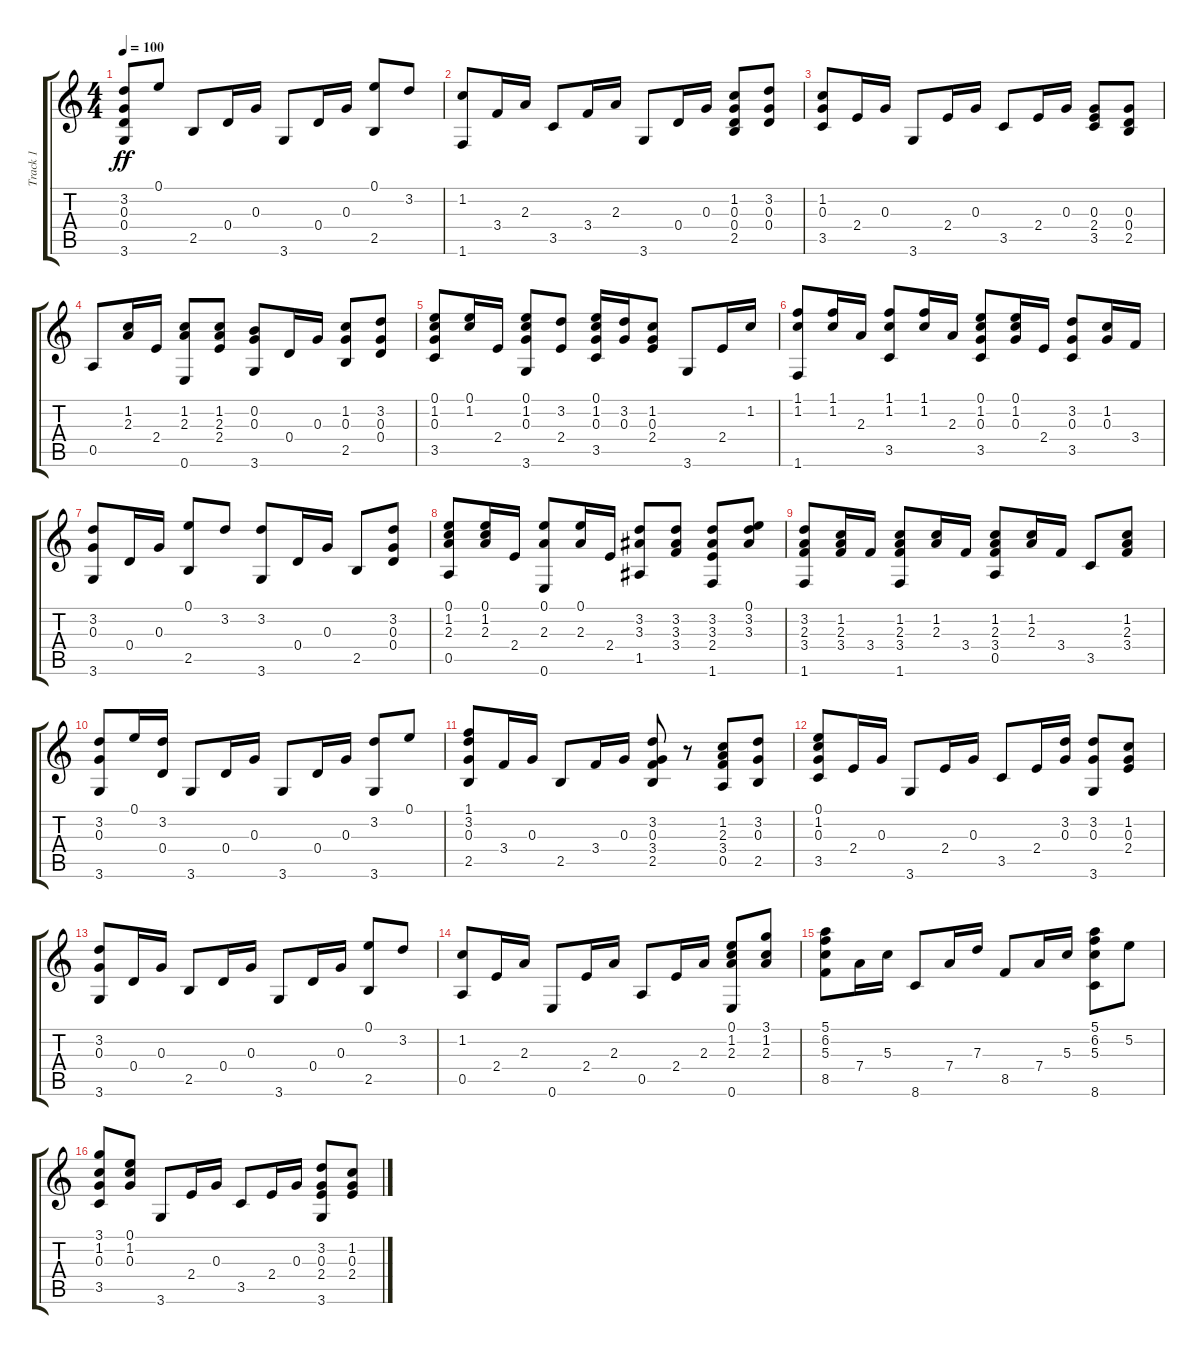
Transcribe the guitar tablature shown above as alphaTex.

\track ("Track 1" "Track 1") {instrument acousticguitarsteel}
\staff {score tabs}
\tuning (E4 B3 G3 D3 A2 E2) {hide}
\ts (4 4)
\tempo 100
\clef g2
\ks c
(3.2 0.3 0.4 3.6).8{dy ff} 0.1.8 2.5.8 0.4.16 0.3.16 3.6.8 0.4.16 0.3.16 (0.1 2.5).8 3.2.8 |
(1.2 1.6).8 3.4.16 2.3.16 3.5.8 3.4.16 2.3.16 3.6.8 0.4.16 0.3.16 (1.2 0.3 0.4 2.5).8 (3.2 0.3 0.4).8 |
(1.2 0.3 3.5).8 2.4.16 0.3.16 3.6.8 2.4.16 0.3.16 3.5.8 2.4.16 0.3.16 (0.3 2.4 3.5).8 (0.3 0.4 2.5).8 |
0.5.8 (1.2 2.3).16 2.4.16 (1.2 2.3 0.6).8 (1.2 2.3 2.4).8 (0.2 0.3 3.6).8 0.4.16 0.3.16 (1.2 0.3 2.5).8 (3.2 0.3 0.4).8 |
(0.1 1.2 0.3 3.5).8 (0.1 1.2).16 2.4.16 (0.1 1.2 0.3 3.6).8 (3.2 2.4).8 (0.1 1.2 0.3 3.5).16 (3.2 0.3).16 (1.2 0.3 2.4).8 3.6.8 2.4.16 1.2.16 |
(1.1 1.2 1.6).8 (1.1 1.2).16 2.3.16 (1.1 1.2 3.5).8 (1.1 1.2).16 2.3.16 (0.1 1.2 0.3 3.5).8 (0.1 1.2 0.3).16 2.4.16 (3.2 0.3 3.5).8 (1.2 0.3).16 3.4.16 |
(3.2 0.3 3.6).8 0.4.16 0.3.16 (0.1 2.5).8 3.2.8 (3.2 3.6).8 0.4.16 0.3.16 2.5.8 (3.2 0.3 0.4).8 |
(0.1 1.2 2.3 0.5).8 (0.1 1.2 2.3).16 2.4.16 (0.1 2.3 0.6).8 (0.1 2.3).16 2.4.16 (3.2 3.3 1.5).8 (3.2 3.3 3.4).8 (3.2 3.3 2.4 1.6).8 (0.1 3.2 3.3).8 |
(3.2 2.3 3.4 1.6).8 (1.2 2.3 3.4).16 3.4.16 (1.2 2.3 3.4 1.6).8 (1.2 2.3).16 3.4.16 (1.2 2.3 3.4 0.5).8 (1.2 2.3).16 3.4.16 3.5.8 (1.2 2.3 3.4).8 |
(3.2 0.3 3.6).8 0.1.16 (3.2 0.4).16 3.6.8 0.4.16 0.3.16 3.6.8 0.4.16 0.3.16 (3.2 3.6).8 0.1.8 |
(1.1 3.2 0.3 2.5).8 3.4.16 0.3.16 2.5.8 3.4.16 0.3.16 (3.2 0.3 3.4 2.5).8 r.8 (1.2 2.3 3.4 0.5).8 (3.2 0.3 2.5).8 |
(0.1 1.2 0.3 3.5).8 2.4.16 0.3.16 3.6.8 2.4.16 0.3.16 3.5.8 2.4.16 (3.2 0.3).16 (3.2 0.3 3.6).8 (1.2 0.3 2.4).8 |
(3.2 0.3 3.6).8 0.4.16 0.3.16 2.5.8 0.4.16 0.3.16 3.6.8 0.4.16 0.3.16 (0.1 2.5).8 3.2.8 |
(1.2 0.5).8 2.4.16 2.3.16 0.6.8 2.4.16 2.3.16 0.5.8 2.4.16 2.3.16 (0.1 1.2 2.3 0.6).8 (3.1 1.2 2.3).8 |
(5.1 6.2 5.3 8.5).8 7.4.16 5.3.16 8.6.8 7.4.16 7.3.16 8.5.8 7.4.16 5.3.16 (5.1 6.2 5.3 8.6).8 5.2.8 |
(3.1 1.2 0.3 3.5).8 (0.1 1.2 0.3).8 3.6.8 2.4.16 0.3.16 3.5.8 2.4.16 0.3.16 (3.2 0.3 2.4 3.6).8 (1.2 0.3 2.4).8
